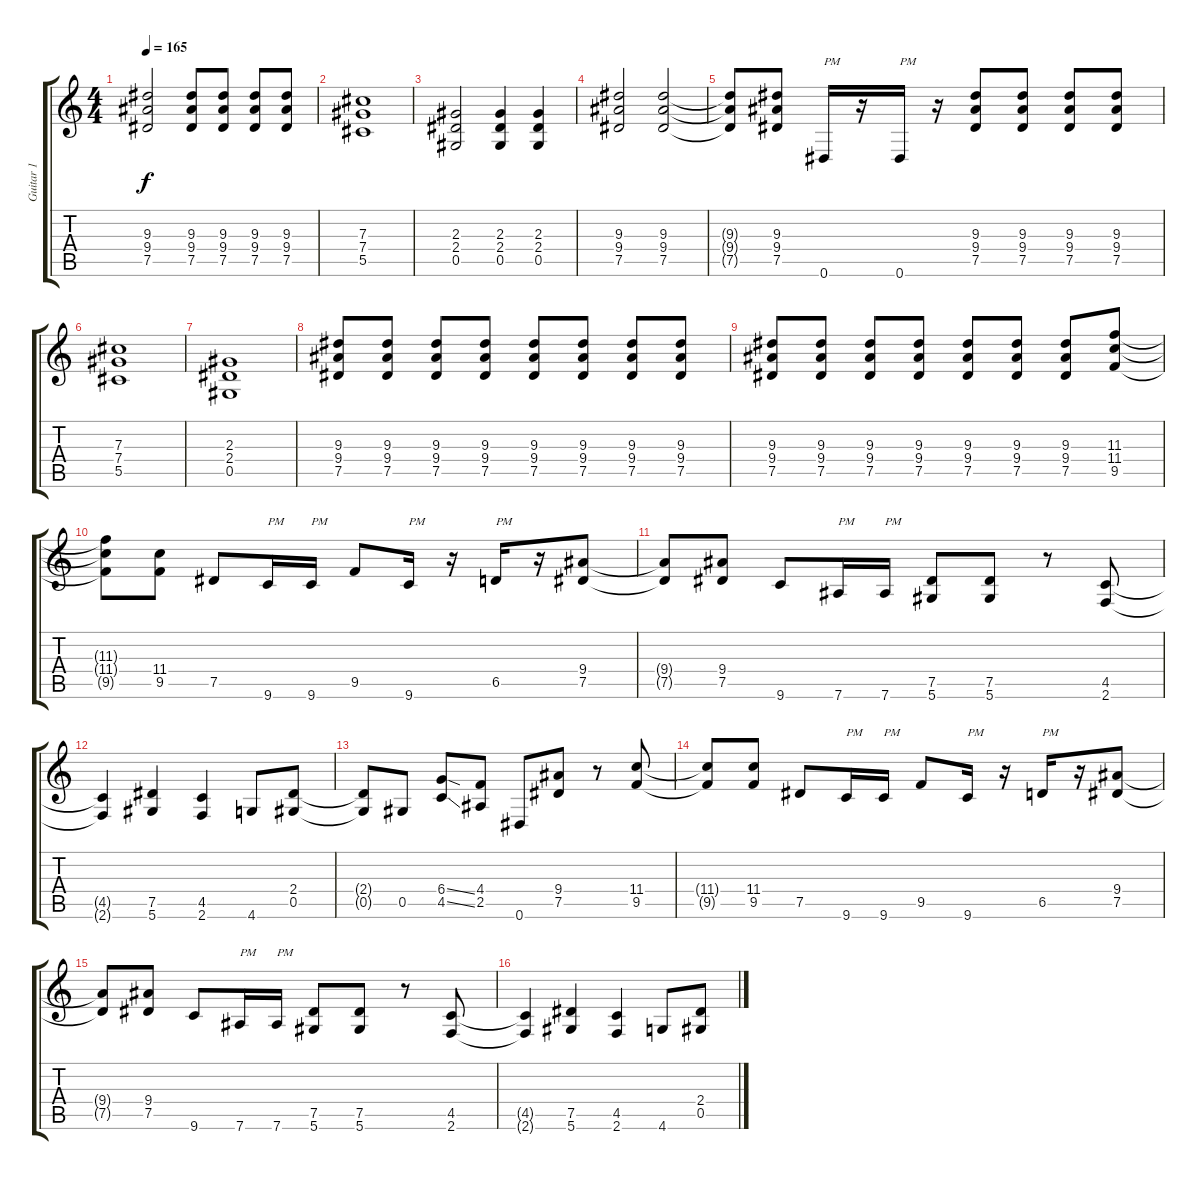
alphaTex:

\track ("Guitar 1" "Guitar 1") {instrument distortionguitar}
\staff {score tabs}
\tuning (Eb4 Bb3 Gb3 Db3 Ab2 Eb2) {hide}
\ts (4 4)
\tempo 165
\clef g2
\ks c
(9.3{t} 9.4{t} 7.5{t}).2{dy f} (9.3 9.4 7.5).8 (9.3 9.4 7.5).8 (9.3 9.4 7.5).8 (9.3 9.4 7.5).8 |
(7.3 7.4 5.5).1 |
(2.3 2.4 0.5).2 (2.3 2.4 0.5).4 (2.3 2.4 0.5).4 |
(9.3 9.4 7.5).2 (9.3 9.4 7.5).2 |
(9.3{t} 9.4{t} 7.5{t}).8 (9.3 9.4 7.5).8 0.6.16{txt "PM"} r.16 0.6.16{txt "PM"} r.16 (9.3 9.4 7.5).8 (9.3 9.4 7.5).8 (9.3 9.4 7.5).8 (9.3 9.4 7.5).8 |
(7.3 7.4 5.5).1 |
(2.3 2.4 0.5).1 |
(9.3 9.4 7.5).8 (9.3 9.4 7.5).8 (9.3 9.4 7.5).8 (9.3 9.4 7.5).8 (9.3 9.4 7.5).8 (9.3 9.4 7.5).8 (9.3 9.4 7.5).8 (9.3 9.4 7.5).8 |
(9.3 9.4 7.5).8 (9.3 9.4 7.5).8 (9.3 9.4 7.5).8 (9.3 9.4 7.5).8 (9.3 9.4 7.5).8 (9.3 9.4 7.5).8 (9.3 9.4 7.5).8 (11.3 11.4 9.5).8 |
(11.3{t} 11.4{t} 9.5{t}).8 (11.4 9.5).8 7.5.8 9.6.16{txt "PM"} 9.6.16{txt "PM"} 9.5.8 9.6.16{txt "PM"} r.16 6.5.16{txt "PM"} r.16 (9.4 7.5).8 |
(9.4{t} 7.5{t}).8 (9.4 7.5).8 9.6.8 7.6.16{txt "PM"} 7.6.16{txt "PM"} (7.5 5.6).8 (7.5 5.6).8 r.8 (4.5 2.6).8 |
(4.5{t} 2.6{t}).4 (7.5 5.6).4 (4.5 2.6).4 4.6.8 (2.4 0.5).8 |
(2.4{t} 0.5{t}).8 0.5.8 (6.4{ss} 4.5{ss}).8 (4.4 2.5).8 0.6.8 (9.4 7.5).8 r.8 (11.4 9.5).8 |
(11.4{t} 9.5{t}).8 (11.4 9.5).8 7.5.8 9.6.16{txt "PM"} 9.6.16{txt "PM"} 9.5.8 9.6.16{txt "PM"} r.16 6.5.16{txt "PM"} r.16 (9.4 7.5).8 |
(9.4{t} 7.5{t}).8 (9.4 7.5).8 9.6.8 7.6.16{txt "PM"} 7.6.16{txt "PM"} (7.5 5.6).8 (7.5 5.6).8 r.8 (4.5 2.6).8 |
(4.5{t} 2.6{t}).4 (7.5 5.6).4 (4.5 2.6).4 4.6.8 (2.4 0.5).8
